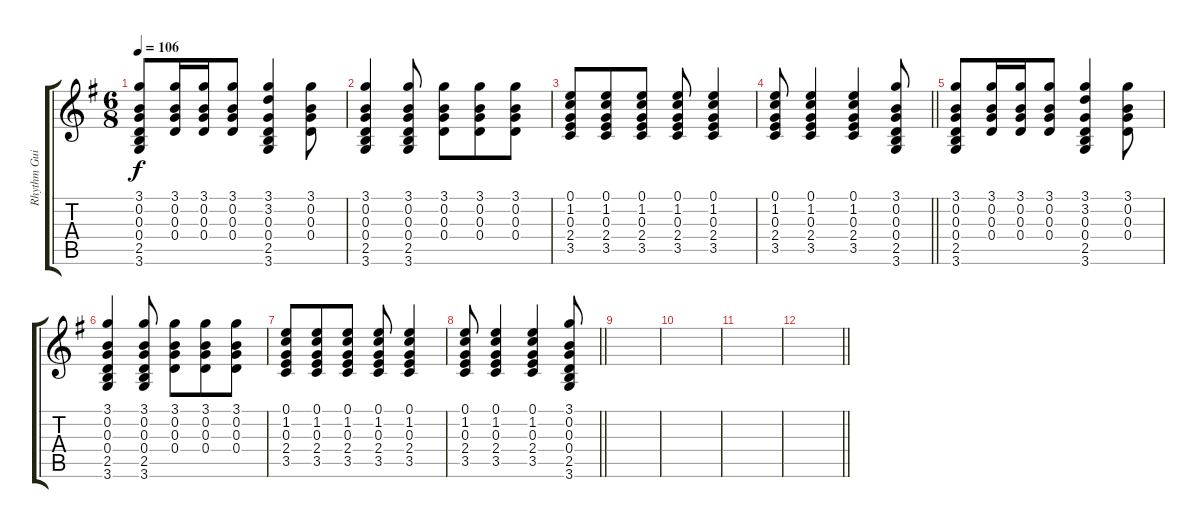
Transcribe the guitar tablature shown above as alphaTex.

\track ("Rhythm Guitar" "Rhythm Gui") {instrument electricguitarclean}
\staff {score tabs}
\tuning (E4 B3 G3 D3 A2 E2) {hide}
\ts (6 8)
\tempo 106
\clef g2
\ks g
(3.1 0.2 0.3 0.4 2.5 3.6).8{dy f} (3.1 0.2 0.3 0.4).16 (3.1 0.2 0.3 0.4).16 (3.1 0.2 0.3 0.4).8 (3.1 3.2 0.3 0.4 2.5 3.6).4 (3.1 0.2 0.3 0.4).8 |
(3.1 0.2 0.3 0.4 2.5 3.6).4 (3.1 0.2 0.3 0.4 2.5 3.6).8 (3.1 0.2 0.3 0.4).8 (3.1 0.2 0.3 0.4).8 (3.1 0.2 0.3 0.4).8 |
(0.1 1.2 0.3 2.4 3.5).8 (0.1 1.2 0.3 2.4 3.5).8 (0.1 1.2 0.3 2.4 3.5).8 (0.1 1.2 0.3 2.4 3.5).8 (0.1 1.2 0.3 2.4 3.5).4 |
\barLineRight lightlight
(0.1 1.2 0.3 2.4 3.5).8 (0.1 1.2 0.3 2.4 3.5).4 (0.1 1.2 0.3 2.4 3.5).4 (3.1 0.2 0.3 0.4 2.5 3.6).8 |
(3.1 0.2 0.3 0.4 2.5 3.6).8 (3.1 0.2 0.3 0.4).16 (3.1 0.2 0.3 0.4).16 (3.1 0.2 0.3 0.4).8 (3.1 3.2 0.3 0.4 2.5 3.6).4 (3.1 0.2 0.3 0.4).8 |
(3.1 0.2 0.3 0.4 2.5 3.6).4 (3.1 0.2 0.3 0.4 2.5 3.6).8 (3.1 0.2 0.3 0.4).8 (3.1 0.2 0.3 0.4).8 (3.1 0.2 0.3 0.4).8 |
(0.1 1.2 0.3 2.4 3.5).8 (0.1 1.2 0.3 2.4 3.5).8 (0.1 1.2 0.3 2.4 3.5).8 (0.1 1.2 0.3 2.4 3.5).8 (0.1 1.2 0.3 2.4 3.5).4 |
\barLineRight lightlight
(0.1 1.2 0.3 2.4 3.5).8 (0.1 1.2 0.3 2.4 3.5).4 (0.1 1.2 0.3 2.4 3.5).4 (3.1 0.2 0.3 0.4 2.5 3.6).8 |
|
|
|
\barLineRight lightlight
